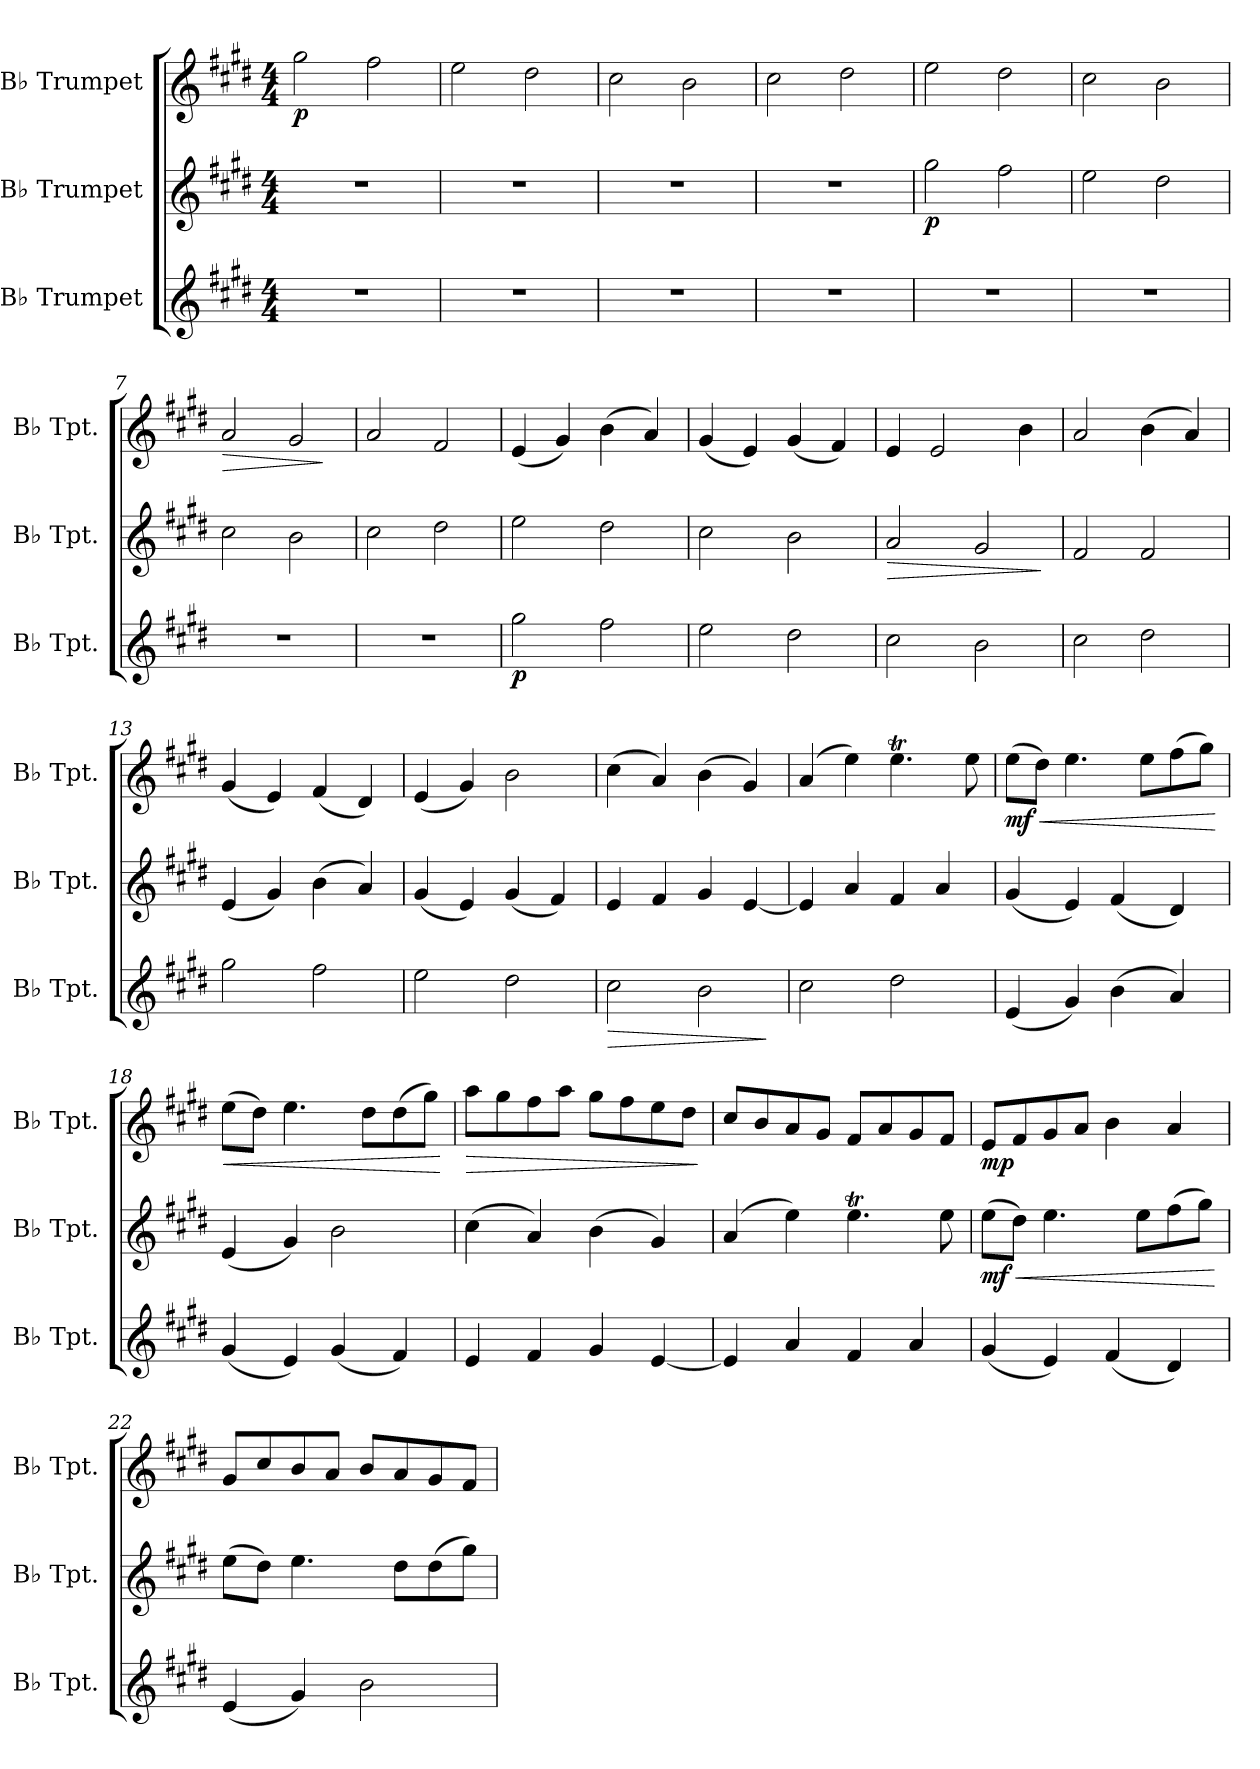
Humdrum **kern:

**kern	**dynam	**kern	**dynam	**kern	**dynam
*part3	*part3	*part2	*part2	*part1	*part1
*staff3	*staff3	*staff2	*staff2	*staff1	*staff1
*I"B♭ Trumpet	*	*I"B♭ Trumpet	*	*I"B♭ Trumpet	*
*I'B♭ Tpt.	*	*I'B♭ Tpt.	*	*I'B♭ Tpt.	*
*clefG2	*	*clefG2	*	*clefG2	*
*ITrd1c2	*	*ITrd1c2	*	*ITrd1c2	*
*k[f#c#]	*	*k[f#c#]	*	*k[f#c#]	*
*M4/4	*	*M4/4	*	*M4/4	*
*MM85	*	*MM85	*	*MM85	*
=1	=1	=1	=1	=1	=1
!	!	!	!	!	!LO:DY:b
1r	.	1r	.	2ff#\	p
.	.	.	.	2ee\	.
=2	=2	=2	=2	=2	=2
1r	.	1r	.	2dd\	.
.	.	.	.	2cc#\	.
=3	=3	=3	=3	=3	=3
1r	.	1r	.	2b\	.
.	.	.	.	2a\	.
=4	=4	=4	=4	=4	=4
1r	.	1r	.	2b\	.
.	.	.	.	2cc#\	.
=5	=5	=5	=5	=5	=5
!	!	!	!LO:DY:b	!	!
1r	.	2ff#\	p	2dd\	.
.	.	2ee\	.	2cc#\	.
=6	=6	=6	=6	=6	=6
1r	.	2dd\	.	2b\	.
.	.	2cc#\	.	2a\	.
=7	=7	=7	=7	=7	=7
!	!	!	!	!	!LO:HP:b
1r	.	2b\	.	2g/	>
.	.	2a\	.	2f#/	.
.	.	.	.	.	]
=8	=8	=8	=8	=8	=8
1r	.	2b\	.	2g/	.
.	.	2cc#\	.	2e/	.
=9	=9	=9	=9	=9	=9
!	!LO:DY:b	!	!	!	!
2ff#\	p	2dd\	.	(4d/	.
.	.	.	.	4f#/)	.
2ee\	.	2cc#\	.	(4a\	.
.	.	.	.	4g/)	.
=10	=10	=10	=10	=10	=10
2dd\	.	2b\	.	(4f#/	.
.	.	.	.	4d/)	.
2cc#\	.	2a\	.	(4f#/	.
.	.	.	.	4e/)	.
!!LO:LB:g=z
=11	=11	=11	=11	=11	=11
!	!	!	!LO:HP:b	!	!
2b\	.	2g/	>	4d/	.
.	.	.	.	2d/	.
2a\	.	2f#/	.	.	.
.	.	.	.	4a\	.
.	.	.	]	.	.
=12	=12	=12	=12	=12	=12
2b\	.	2e/	.	2g/	.
2cc#\	.	2e/	.	(4a\	.
.	.	.	.	4g/)	.
=13	=13	=13	=13	=13	=13
2ff#\	.	(4d/	.	(4f#/	.
.	.	4f#/)	.	4d/)	.
2ee\	.	(4a\	.	(4e/	.
.	.	4g/)	.	4c#/)	.
=14	=14	=14	=14	=14	=14
2dd\	.	(4f#/	.	(4d/	.
.	.	4d/)	.	4f#/)	.
2cc#\	.	(4f#/	.	2a\	.
.	.	4e/)	.	.	.
=15	=15	=15	=15	=15	=15
!	!LO:HP:b	!	!	!	!
2b\	>	4d/	.	(4b\	.
.	.	4e/	.	4g/)	.
2a\	.	4f#/	.	(4a\	.
.	.	[4d/	.	4f#/)	.
.	]	.	.	.	.
=16	=16	=16	=16	=16	=16
2b\	.	4d/]	.	(4g/	.
.	.	4g/	.	4dd\)	.
2cc#\	.	4e/	.	4.ddT\	.
.	.	4g/	.	.	.
.	.	.	.	8dd\	.
=17	=17	=17	=17	=17	=17
!	!	!	!	!	!LO:HP:b
!	!	!	!	!	!LO:DY:n=1:b
(4d/	.	(4f#/	.	(8dd\L	< mf
.	.	.	.	8cc#\J)	.
4f#/)	.	4d/)	.	4.dd\	.
(4a\	.	(4e/	.	.	.
.	.	.	.	8dd\L	.
4g/)	.	4c#/)	.	(8ee\	.
.	.	.	.	8ff#\J)	.
.	.	.	.	.	[
!!LO:LB:g=z
=18	=18	=18	=18	=18	=18
!	!	!	!	!	!LO:HP:b
(4f#/	.	(4d/	.	(8dd\L	<
.	.	.	.	8cc#\J)	.
4d/)	.	4f#/)	.	4.dd\	.
(4f#/	.	2a\	.	.	.
.	.	.	.	8cc#\L	.
4e/)	.	.	.	(8cc#\	.
.	.	.	.	8ff#\J)	.
.	.	.	.	.	[
=19	=19	=19	=19	=19	=19
!	!	!	!	!	!LO:HP:b
4d/	.	(4b\	.	8gg\L	>
.	.	.	.	8ff#\	.
4e/	.	4g/)	.	8ee\	.
.	.	.	.	8gg\J	.
4f#/	.	(4a\	.	8ff#\L	.
.	.	.	.	8ee\	.
[4d/	.	4f#/)	.	8dd\	.
.	.	.	.	8cc#\J	.
.	.	.	.	.	]
=20	=20	=20	=20	=20	=20
4d/]	.	(4g/	.	8b/L	.
.	.	.	.	8a/	.
4g/	.	4dd\)	.	8g/	.
.	.	.	.	8f#/J	.
4e/	.	4.ddT\	.	8e/L	.
.	.	.	.	8g/	.
4g/	.	.	.	8f#/	.
.	.	8dd\	.	8e/J	.
=21	=21	=21	=21	=21	=21
!	!	!	!LO:HP:b	!	!
!	!	!	!LO:DY:n=1:b	!	!LO:DY:b
(4f#/	.	(8dd\L	< mf	8d/L	mp
.	.	8cc#\J)	.	8e/	.
4d/)	.	4.dd\	.	8f#/	.
.	.	.	.	8g/J	.
(4e/	.	.	.	4a\	.
.	.	8dd\L	.	.	.
4c#/)	.	(8ee\	.	4g/	.
.	.	8ff#\J)	.	.	.
.	.	.	[	.	.
=22	=22	=22	=22	=22	=22
(4d/	.	(8dd\L	.	8f#/L	.
.	.	8cc#\J)	.	8b/	.
4f#/)	.	4.dd\	.	8a/	.
.	.	.	.	8g/J	.
2a\	.	.	.	8a/L	.
.	.	8cc#\L	.	8g/	.
.	.	(8cc#\	.	8f#/	.
.	.	8ff#\J)	.	8e/J	.
=	=	=	=	=	=
*-	*-	*-	*-	*-	*-
